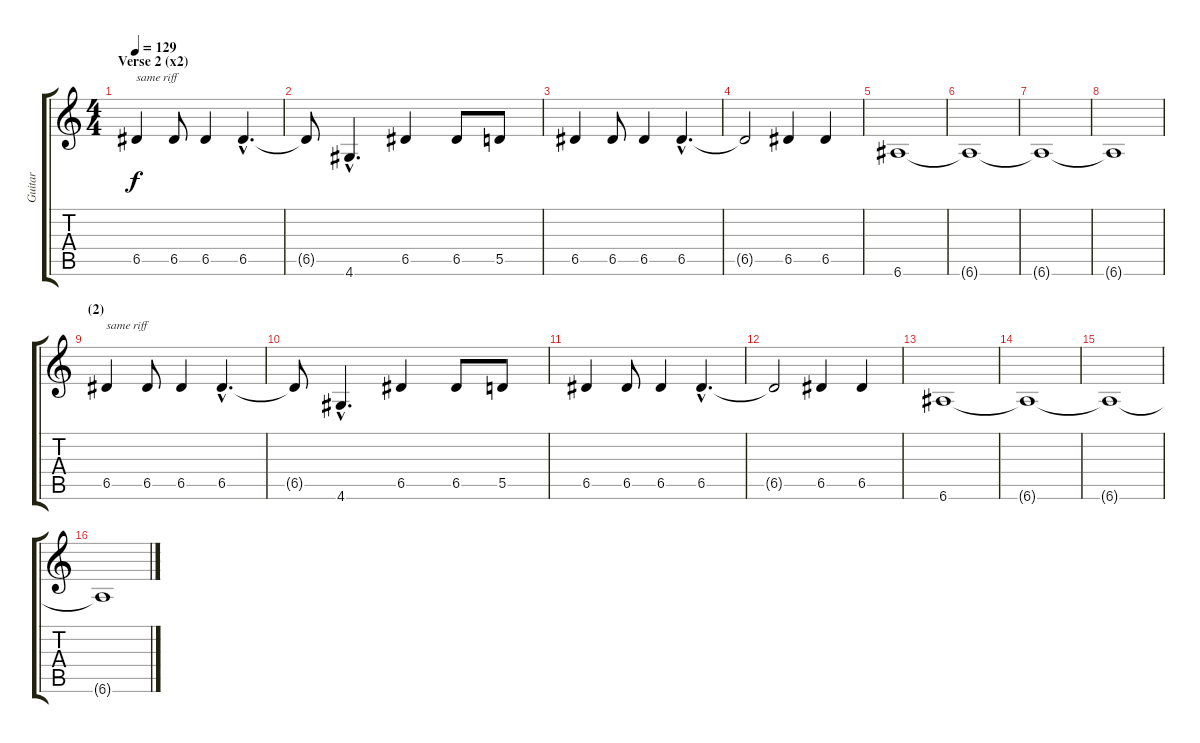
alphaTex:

\track ("Guitar" "Guitar") {instrument electricguitarjazz}
\staff {score tabs}
\tuning (E4 B3 G3 D3 A2 E2) {hide}
\ts (4 4)
\section ("" "Verse 2 (x2)")
\tempo 129
\clef g2
\ks c
6.5.4{txt "same riff" dy f} 6.5.8 6.5.4 6.5{hac}.4{d} |
6.5{t}.8 4.6{hac}.4{d} 6.5.4 6.5.8 5.5.8 |
6.5.4 6.5.8 6.5.4 6.5{hac}.4{d} |
6.5{t}.2 6.5.4 6.5.4 |
6.6.1 |
6.6{t}.1 |
6.6{t}.1 |
6.6{t}.1 |
\section ("" "(2)")
6.5.4{txt "same riff"} 6.5.8 6.5.4 6.5{hac}.4{d} |
6.5{t}.8 4.6{hac}.4{d} 6.5.4 6.5.8 5.5.8 |
6.5.4 6.5.8 6.5.4 6.5{hac}.4{d} |
6.5{t}.2 6.5.4 6.5.4 |
6.6.1 |
6.6{t}.1 |
6.6{t}.1 |
6.6{t}.1
